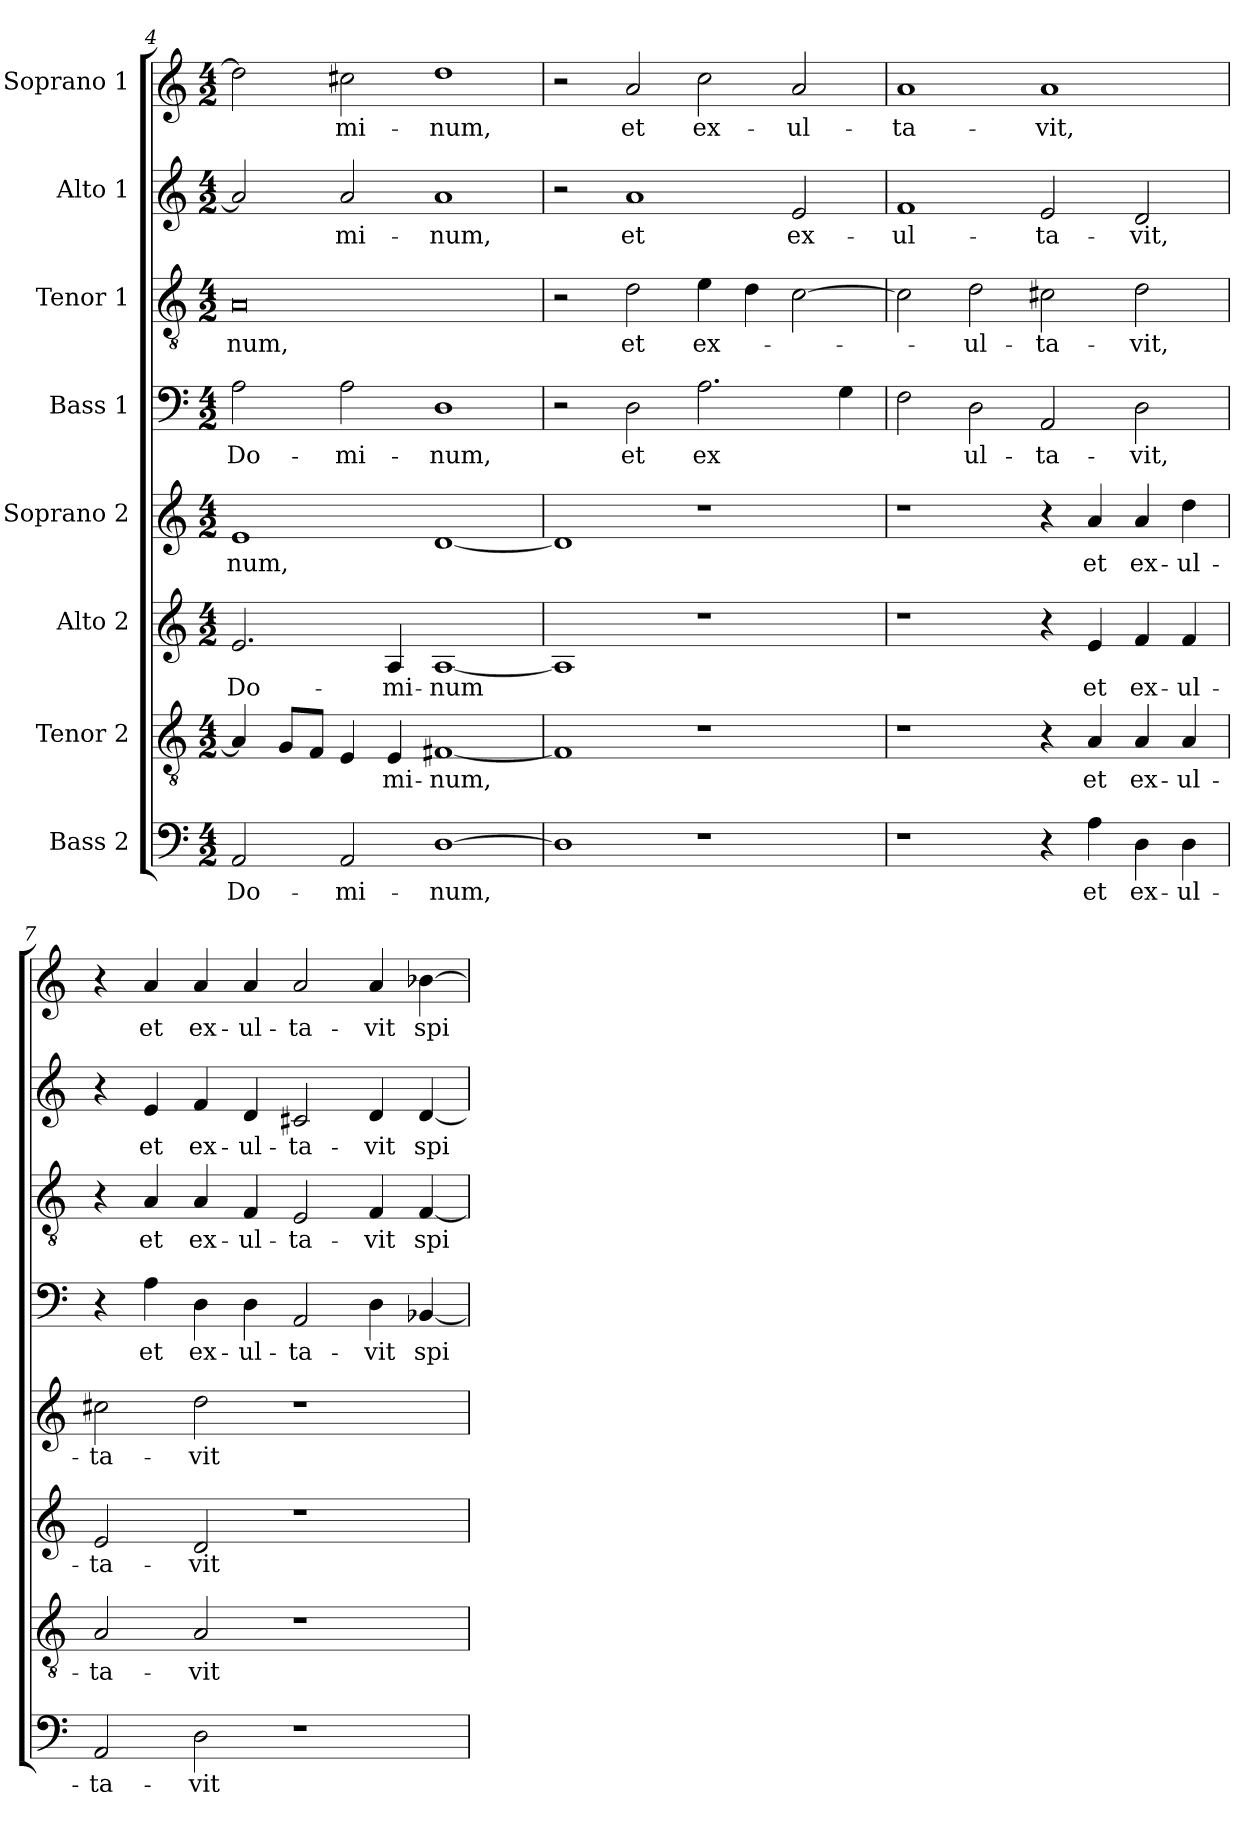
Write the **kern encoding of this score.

**kern	**text	**kern	**text	**kern	**text	**kern	**text	**kern	**text	**kern	**text	**kern	**text	**kern	**text
*part8	*part8	*part7	*part7	*part6	*part6	*part5	*part5	*part4	*part4	*part3	*part3	*part2	*part2	*part1	*part1
*staff8	*staff8	*staff7	*staff7	*staff6	*staff6	*staff5	*staff5	*staff4	*staff4	*staff3	*staff3	*staff2	*staff2	*staff1	*staff1
*I"Bass 2	*	*I"Tenor 2	*	*I"Alto 2	*	*I"Soprano 2	*	*I"Bass 1	*	*I"Tenor 1	*	*I"Alto 1	*	*I"Soprano 1	*
*clefF4	*	*clefGv2	*	*clefG2	*	*clefG2	*	*clefF4	*	*clefGv2	*	*clefG2	*	*clefG2	*
*k[]	*	*k[]	*	*k[]	*	*k[]	*	*k[]	*	*k[]	*	*k[]	*	*k[]	*
*M4/2	*	*M4/2	*	*M4/2	*	*M4/2	*	*M4/2	*	*M4/2	*	*M4/2	*	*M4/2	*
=4	=4	=4	=4	=4	=4	=4	=4	=4	=4	=4	=4	=4	=4	=4	=4
2AA/	Do-	4A/]	.	2.e/	Do-	1e	num,	2A\	Do-	0A	-num,	2a/]	.	2dd\]	.
.	.	8G/L	.	.	.	.	.	.	.	.	.	.	.	.	.
.	.	8F/J	.	.	.	.	.	.	.	.	.	.	.	.	.
2AA/	mi-	4E/	.	.	.	.	.	2A\	mi-	.	.	2a/	-mi-	2cc#X\	mi-
.	.	4E/	-mi-	4A/	mi-	.	.	.	.	.	.	.	.	.	.
[1D	num,	[1F#X	-num,	[1A	num	[1d	.	1D	num,	.	.	1a	-num,	1dd	num,
=5	=5	=5	=5	=5	=5	=5	=5	=5	=5	=5	=5	=5	=5	=5	=5
1D]	.	1F#]	.	1A]	.	1d]	.	2r	.	2r	.	2r	.	2r	.
.	.	.	.	.	.	.	.	2D\	et	2d\	et	1a	et	2a/	et
1r	.	1r	.	1r	.	1r	.	2.A\	ex-	4e\	ex-	.	.	2cc\	ex-
.	.	.	.	.	.	.	.	.	.	4d\	.	.	.	.	.
.	.	.	.	.	.	.	.	.	.	[2c\	.	2e/	ex-	2a/	ul-
.	.	.	.	.	.	.	.	4G\	.	.	.	.	.	.	.
!!LO:LB:g=z
=6	=6	=6	=6	=6	=6	=6	=6	=6	=6	=6	=6	=6	=6	=6	=6
1r	.	1r	.	1r	.	1r	.	2F\	-	2c\]	.	1f	-ul-	1a	ta-
.	.	.	.	.	.	.	.	2D\	ul-	2d\	-ul-	.	.	.	.
4r	.	4r	.	4r	.	4r	.	2AA/	ta-	2c#X\	-ta-	2e/	-ta-	1a	vit,
4A\	et	4A/	et	4e/	et	4a/	et	.	.	.	.	.	.	.	.
4D\	ex-	4A/	ex-	4f/	ex-	4a/	ex-	2D\	vit,	2d\	-vit,	2d/	-vit,	.	.
4D\	ul-	4A/	-ul-	4f/	ul-	4dd\	ul-	.	.	.	.	.	.	.	.
=7	=7	=7	=7	=7	=7	=7	=7	=7	=7	=7	=7	=7	=7	=7	=7
2AA/	ta-	2A/	-ta-	2e/	ta-	2cc#X\	ta-	4r	.	4r	.	4r	.	4r	.
.	.	.	.	.	.	.	.	4A\	et	4A/	et	4e/	et	4a/	et
2D\	vit	2A/	-vit	2d/	vit	2dd\	vit	4D\	ex-	4A/	ex-	4f/	ex-	4a/	ex-
.	.	.	.	.	.	.	.	4D\	ul-	4F/	-ul-	4d/	-ul-	4a/	ul-
1r	.	1r	.	1r	.	1r	.	2AA/	ta-	2E/	-ta-	2c#X/	-ta-	2a/	ta-
.	.	.	.	.	.	.	.	4D\	vit	4F/	-vit	4d/	-vit	4a/	vit
.	.	.	.	.	.	.	.	[4BB-X/	spi-	[4F/	spi-	[4d/	spi-	[4b-X\	spi-
=	=	=	=	=	=	=	=	=	=	=	=	=	=	=	=
*-	*-	*-	*-	*-	*-	*-	*-	*-	*-	*-	*-	*-	*-	*-	*-
